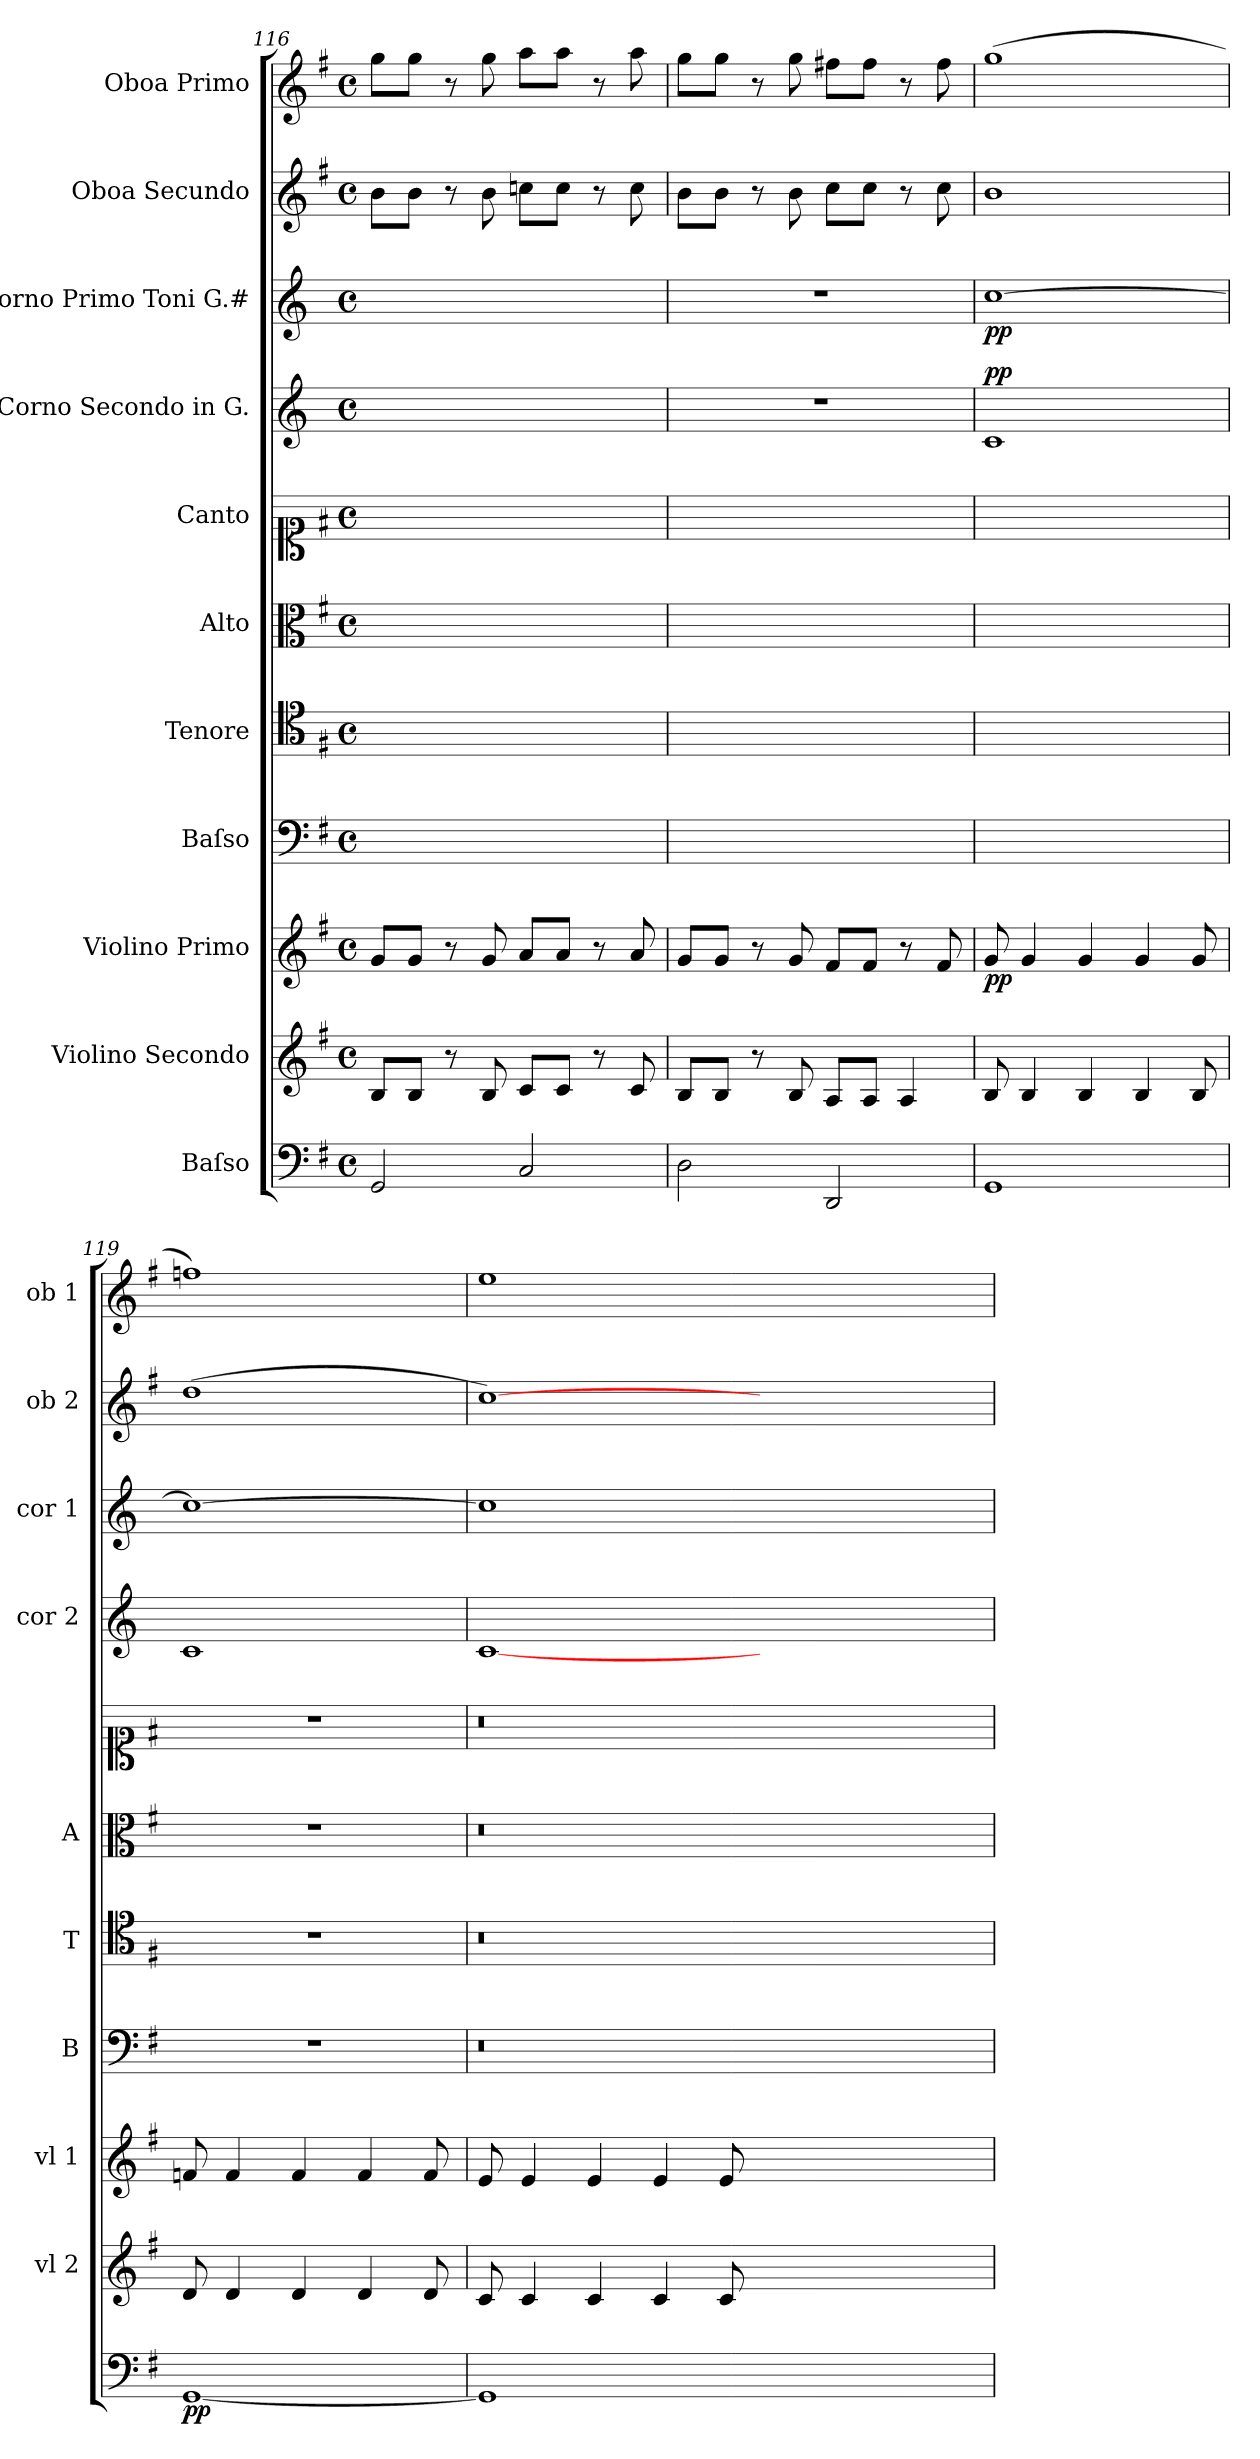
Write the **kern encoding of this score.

**kern	**dynam	**kern	**kern	**dynam	**kern	**kern	**kern	**kern	**kern	**dynam	**kern	**dynam	**kern	**dynam	**kern	**dynam
*part11	*part11	*part10	*part9	*part9	*part8	*part7	*part6	*part5	*part4	*part4	*part3	*part3	*part2	*part2	*part1	*part1
*staff11	*staff11	*staff10	*staff9	*staff9	*staff8	*staff7	*staff6	*staff5	*staff4	*staff4	*staff3	*staff3	*staff2	*staff2	*staff1	*staff1
*I"Baſso	*	*I"Violino Secondo	*I"Violino Primo	*	*I"Baſso	*I"Tenore	*I"Alto	*I"Canto	*I"Corno Secondo in G.	*	*I"Corno Primo Toni G.#	*	*I"Oboa Secundo	*	*I"Oboa Primo	*
*	*	*I'vl 2	*I'vl 1	*	*I'B	*I'T	*I'A	*	*I'cor 2	*	*I'cor 1	*	*I'ob 2	*	*I'ob 1	*
*clefF4	*	*clefG2	*clefG2	*	*clefF4	*clefC4	*clefC3	*clefC1	*clefG2	*	*clefG2	*	*clefG2	*	*clefG2	*
*	*	*	*	*	*	*	*	*	*ITrd3c5	*	*ITrd3c5	*	*	*	*	*
*k[f#]	*	*k[f#]	*k[f#]	*	*k[f#]	*k[f#]	*k[f#]	*k[f#]	*k[f#]	*	*k[f#]	*	*k[f#]	*	*k[f#]	*
*M4/4	*	*M4/4	*M4/4	*	*M4/4	*M4/4	*M4/4	*M4/4	*M4/4	*	*M4/4	*	*M4/4	*	*M4/4	*
*met(c)	*	*met(c)	*met(c)	*	*met(c)	*met(c)	*met(c)	*met(c)	*met(c)	*	*met(c)	*	*met(c)	*	*met(c)	*
=116	=116	=116	=116	=116	=116	=116	=116	=116	=116	=116	=116	=116	=116	=116	=116	=116
2GG/	.	8B/L	8g/L	.	1ryy	1ryy	1ryy	1ryy	1ryy	.	1ryy	.	8b\L	.	8gg\L	.
.	.	8B/J	8g/J	.	.	.	.	.	.	.	.	.	8b\J	.	8gg\J	.
.	.	8r	8r	.	.	.	.	.	.	.	.	.	8r	.	8r	.
.	.	8B/	8g/	.	.	.	.	.	.	.	.	.	8b\	.	8gg\	.
2C/	.	8c/L	8a/L	.	.	.	.	.	.	.	.	.	8ccn\L	.	8aa\L	.
.	.	8c/J	8a/J	.	.	.	.	.	.	.	.	.	8cc\J	.	8aa\J	.
.	.	8r	8r	.	.	.	.	.	.	.	.	.	8r	.	8r	.
.	.	8c/	8a/	.	.	.	.	.	.	.	.	.	8cc\	.	8aa\	.
=117	=117	=117	=117	=117	=117	=117	=117	=117	=117	=117	=117	=117	=117	=117	=117	=117
2D\	.	8B/L	8g/L	.	1ryy	1ryy	1ryy	1ryy	1r	.	1r	.	8b\L	.	8gg\L	.
.	.	8B/J	8g/J	.	.	.	.	.	.	.	.	.	8b\J	.	8gg\J	.
.	.	8r	8r	.	.	.	.	.	.	.	.	.	8r	.	8r	.
.	.	8B/	8g/	.	.	.	.	.	.	.	.	.	8b\	.	8gg\	.
2DD/	.	8A/L	8f#/L	.	.	.	.	.	.	.	.	.	8cc\L	.	8ff#X\L	.
.	.	8A/J	8f#/J	.	.	.	.	.	.	.	.	.	8cc\J	.	8ff#\J	.
.	.	4A/	8r	.	.	.	.	.	.	.	.	.	8r	.	8r	.
.	.	.	8f#/	.	.	.	.	.	.	.	.	.	8cc\	.	8ff#\	.
=118	=118	=118	=118	=118	=118	=118	=118	=118	=118	=118	=118	=118	=118	=118	=118	=118
!	!	!	!	!LO:DY:b	!	!	!	!	!	!LO:DY:a	!	!	!	!	!	!
1GG	.	8B/	8g/	pp	1ryy	1ryy	1ryy	1ryy	1G	pp	[<1g	pp	1b	pianiſſ&colon;	(<1gg	pianiſ&colon;
.	.	4B/	4g/	.	.	.	.	.	.	.	.	.	.	.	.	.
.	.	4B/	4g/	.	.	.	.	.	.	.	.	.	.	.	.	.
.	.	4B/	4g/	.	.	.	.	.	.	.	.	.	.	.	.	.
.	.	8B/	8g/	.	.	.	.	.	.	.	.	.	.	.	.	.
=119	=119	=119	=119	=119	=119	=119	=119	=119	=119	=119	=119	=119	=119	=119	=119	=119
[1GG	pp	8d/	8fn/	.	1r	1r	1r	1r	1G	.	1g_	.	(<1dd	.	1ffn)	.
.	.	4d/	4f/	.	.	.	.	.	.	.	.	.	.	.	.	.
.	.	4d/	4f/	.	.	.	.	.	.	.	.	.	.	.	.	.
.	.	4d/	4f/	.	.	.	.	.	.	.	.	.	.	.	.	.
.	.	8d/	8f/	.	.	.	.	.	.	.	.	.	.	.	.	.
=120	=120	=120	=120	=120	=120	=120	=120	=120	=120	=120	=120	=120	=120	=120	=120	=120
1GG]	.	8c/	8e/	.	0.r	0.r	0.r	0.r	[1G	.	1g]	.	[1cc)	.	1ee	.
.	.	4c/	4e/	.	.	.	.	.	.	.	.	.	.	.	.	.
.	.	4c/	4e/	.	.	.	.	.	.	.	.	.	.	.	.	.
.	.	4c/	4e/	.	.	.	.	.	.	.	.	.	.	.	.	.
.	.	8c/	8e/	.	.	.	.	.	.	.	.	.	.	.	.	.
0ryy	.	0ryy	0ryy	.	.	.	.	.	0ryy	.	0ryy	.	0ryy	.	0ryy	.
=	=	=	=	=	=	=	=	=	=	=	=	=	=	=	=	=
*-	*-	*-	*-	*-	*-	*-	*-	*-	*-	*-	*-	*-	*-	*-	*-	*-
